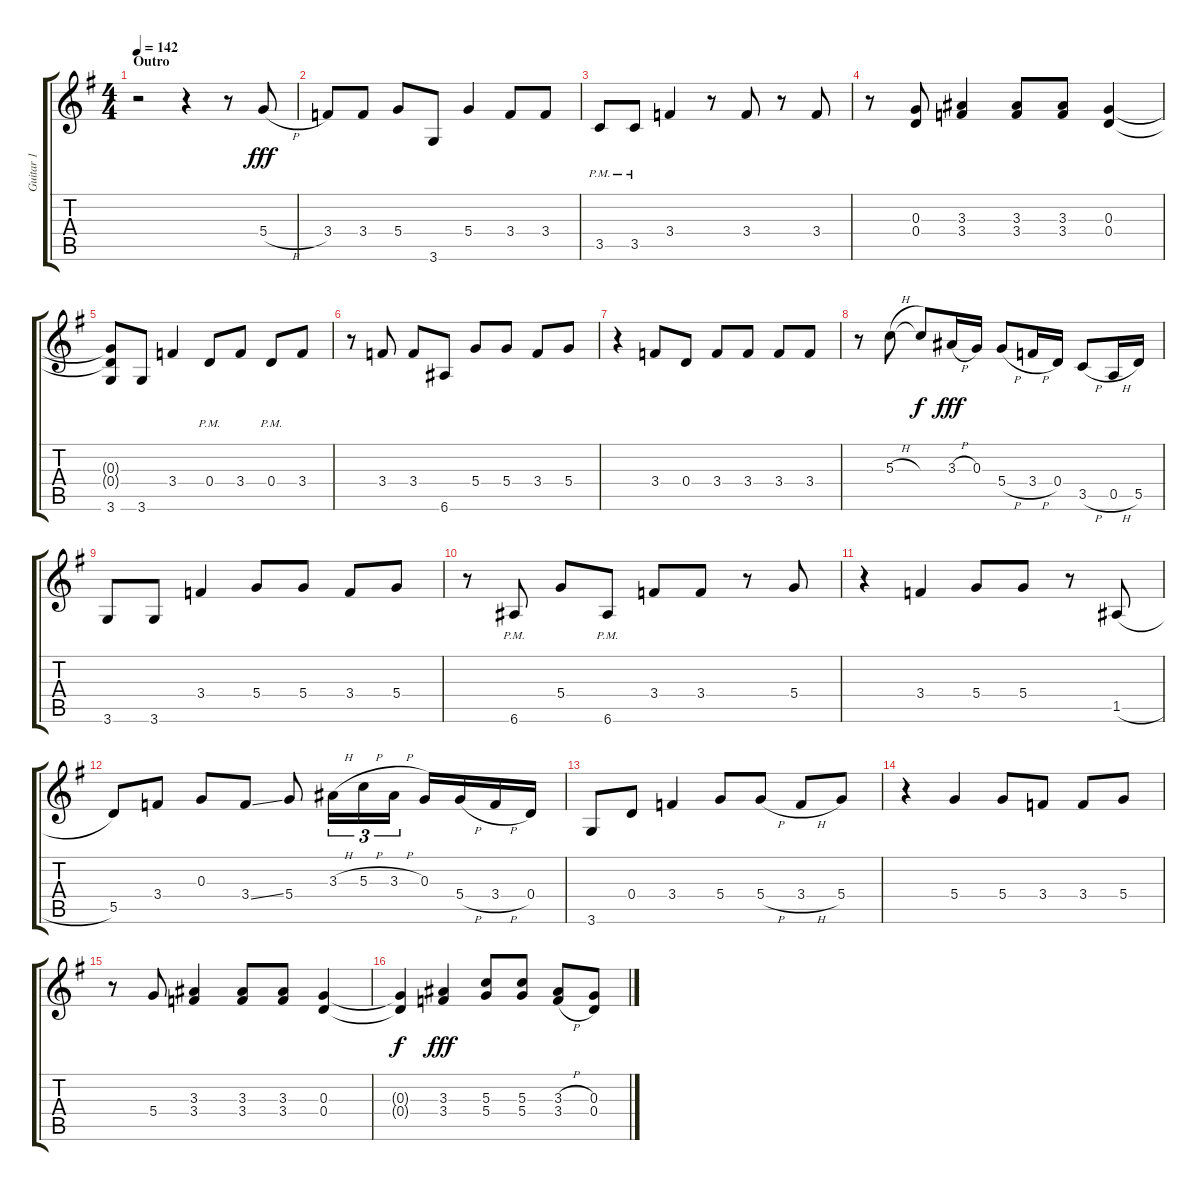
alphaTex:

\track ("Guitar 1" "Guitar 1") {instrument electricguitarjazz}
\staff {score tabs}
\tuning (E4 B3 G3 D3 A2 E2) {hide}
\ts (4 4)
\section ("" "Outro")
\tempo 142
\clef g2
\ks g
r.2{dy fff} r.4 r.8 5.4{h}.8 |
3.4.8 3.4.8 5.4.8 3.6.8 5.4.4 3.4.8 3.4.8 |
3.5{pm}.8 3.5{pm}.8 3.4.4 r.8 3.4.8 r.8 3.4.8 |
r.8 (0.3 0.4).8 (3.3 3.4).4 (3.3 3.4).8 (3.3 3.4).8 (0.3 0.4).4 |
(0.3{t} 0.4{t} 3.6).8 3.6.8 3.4.4 0.4{pm}.8 3.4.8 0.4{pm}.8 3.4.8 |
r.8 3.4.8 3.4.8 6.6.8 5.4.8 5.4.8 3.4.8 5.4.8 |
r.4 3.4.8 0.4.8 3.4.8 3.4.8 3.4.8 3.4.8 |
r.8 5.3{h}.8 5.3{t}.8{dy f} 3.3{h}.16{dy fff} 0.3.16 5.4{h}.8 3.4{h}.16 0.4.16 3.5{h}.8 0.5{h}.16 5.5.16 |
3.6.8 3.6.8 3.4.4{volume 9} 5.4.8 5.4.8 3.4.8 5.4.8 |
r.8 6.6{pm}.8 5.4.8 6.6{pm}.8 3.4.8 3.4.8 r.8 5.4.8 |
r.4 3.4.4 5.4.8 5.4.8 r.8 1.5{h}.8 |
5.5.8 3.4.8 0.3.8 3.4{ss}.8 5.4.8 3.3{h}.16{tu (3 2)} 5.3{h}.16{tu (3 2)} 3.3{h}.16{tu (3 2)} 0.3.16 5.4{h}.16 3.4{h}.16 0.4.16 |
3.6.8 0.4.8 3.4.4{volume 5} 5.4.8 5.4{h}.8 3.4{h}.8 5.4.8 |
r.4 5.4.4 5.4.8 3.4.8 3.4.8 5.4.8 |
r.8 5.4.8 (3.3 3.4).4 (3.3 3.4).8 (3.3 3.4).8 (0.3 0.4).4 |
(0.3{t} 0.4{t}).4{dy f} (3.3 3.4).4{dy fff} (5.3 5.4).8 (5.3 5.4).8 (3.3{h} 3.4{h}).8 (0.3 0.4).8
